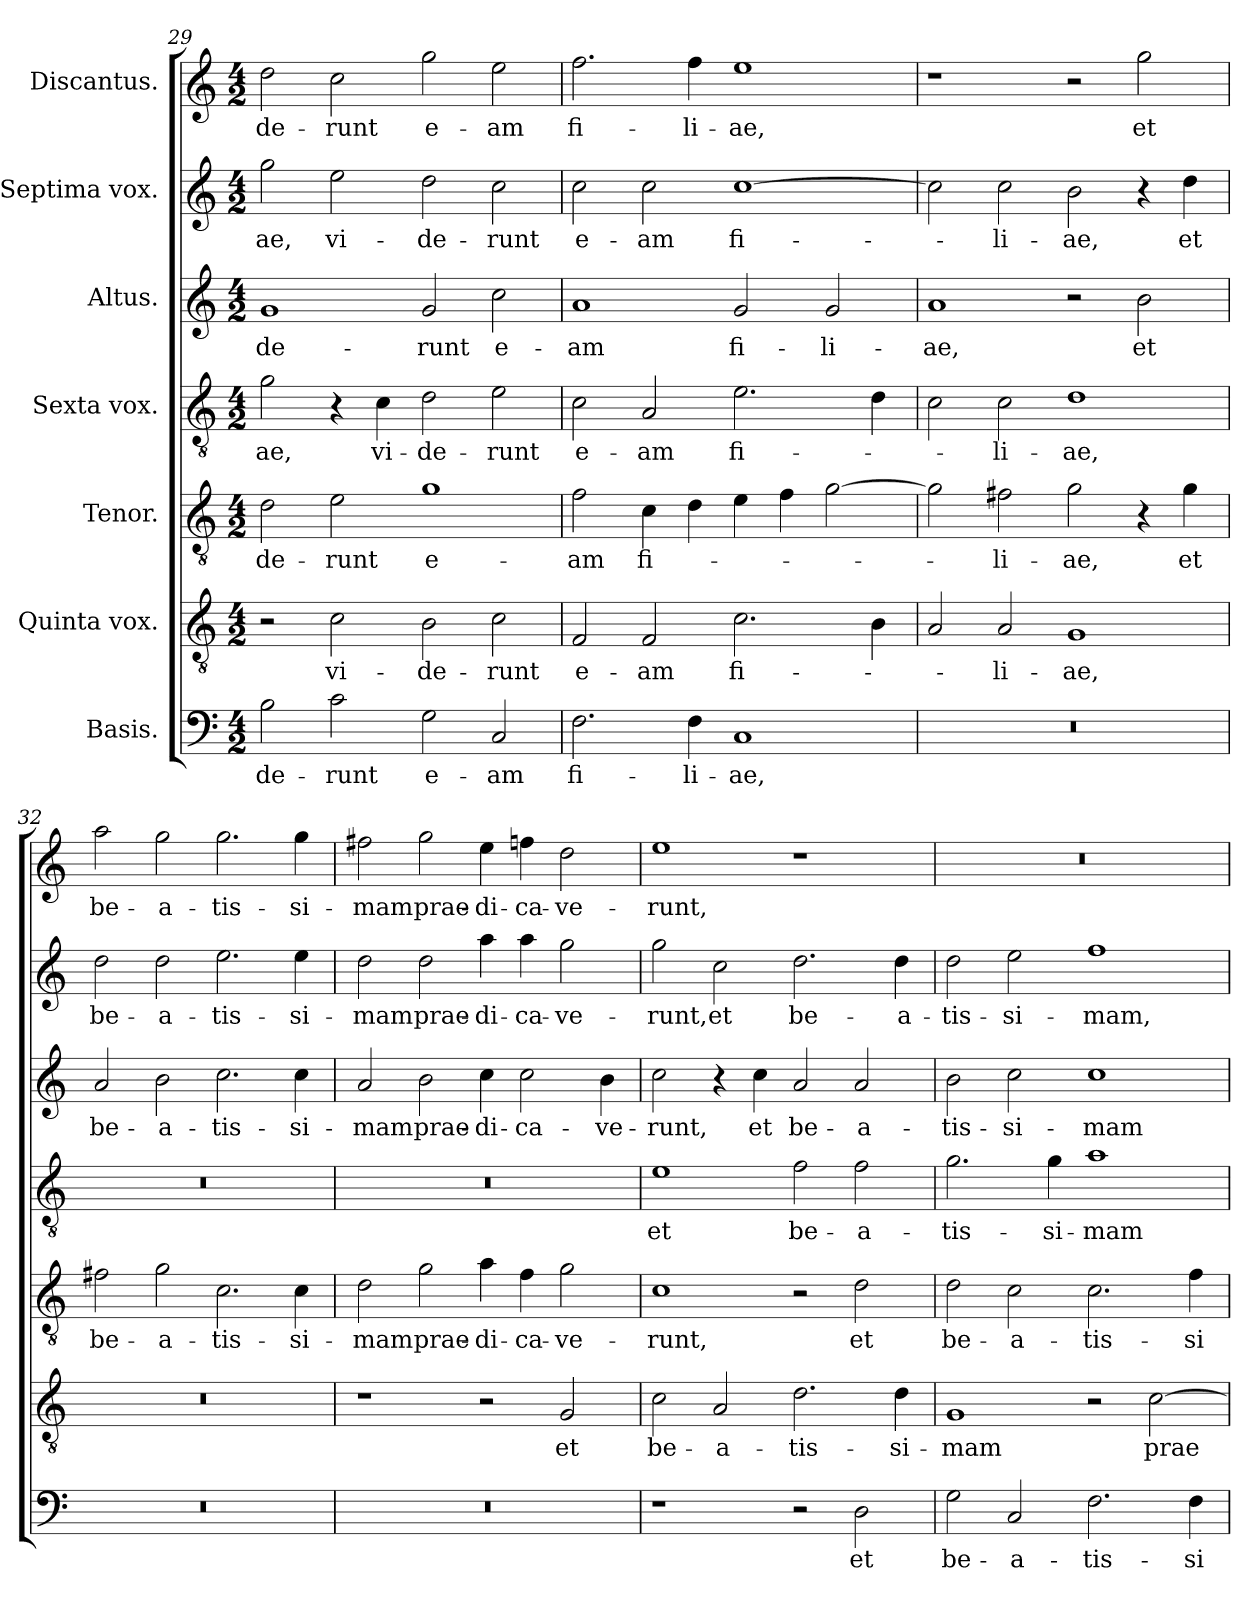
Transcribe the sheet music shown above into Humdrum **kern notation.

**kern	**text	**kern	**text	**kern	**text	**kern	**text	**kern	**text	**kern	**text	**kern	**text
*part7	*part7	*part6	*part6	*part5	*part5	*part4	*part4	*part3	*part3	*part2	*part2	*part1	*part1
*staff7	*staff7	*staff6	*staff6	*staff5	*staff5	*staff4	*staff4	*staff3	*staff3	*staff2	*staff2	*staff1	*staff1
*I"Basis.	*	*I"Quinta vox.	*	*I"Tenor.	*	*I"Sexta vox.	*	*I"Altus.	*	*I"Septima vox.	*	*I"Discantus.	*
*clefF4	*	*clefGv2	*	*clefGv2	*	*clefGv2	*	*clefG2	*	*clefG2	*	*clefG2	*
*k[]	*	*k[]	*	*k[]	*	*k[]	*	*k[]	*	*k[]	*	*k[]	*
*M4/2	*	*M4/2	*	*M4/2	*	*M4/2	*	*M4/2	*	*M4/2	*	*M4/2	*
=29	=29	=29	=29	=29	=29	=29	=29	=29	=29	=29	=29	=29	=29
!	!LO:LY:b	!	!	!	!LO:LY:b	!	!LO:LY:b	!	!LO:LY:b	!	!LO:LY:b	!	!LO:LY:b
2B\	-de-	2r	.	2d\	-de-	2g\	-ae,	1g	-de-	2gg\	-ae,	2dd\	-de-
!	!LO:LY:b	!	!LO:LY:b	!	!LO:LY:b	!	!	!	!	!	!LO:LY:b	!	!LO:LY:b
2c\	-runt	2c\	vi-	2e\	-runt	4r	.	.	.	2ee\	vi-	2cc\	-runt
!	!	!	!	!	!	!	!LO:LY:b	!	!	!	!	!	!
.	.	.	.	.	.	4c\	vi-	.	.	.	.	.	.
!	!LO:LY:b	!	!LO:LY:b	!	!LO:LY:b	!	!LO:LY:b	!	!LO:LY:b	!	!LO:LY:b	!	!LO:LY:b
2G\	e-	2B\	-de-	1g	e-	2d\	-de-	2g/	-runt	2dd\	-de-	2gg\	e-
!	!LO:LY:b	!	!LO:LY:b	!	!	!	!LO:LY:b	!	!LO:LY:b	!	!LO:LY:b	!	!LO:LY:b
2C/	-am	2c\	-runt	.	.	2e\	-runt	2cc\	e-	2cc\	-runt	2ee\	-am
=30	=30	=30	=30	=30	=30	=30	=30	=30	=30	=30	=30	=30	=30
!	!LO:LY:b	!	!LO:LY:b	!	!LO:LY:b	!	!LO:LY:b	!	!LO:LY:b	!	!LO:LY:b	!	!LO:LY:b
2.F\	fi-	2F/	e-	2f\	-am	2c\	e-	1a	-am	2cc\	e-	2.ff\	fi-
!	!	!	!LO:LY:b	!	!LO:LY:b	!	!LO:LY:b	!	!	!	!LO:LY:b	!	!
.	.	2F/	-am	4c\	fi-	2A/	-am	.	.	2cc\	-am	.	.
!	!LO:LY:b	!	!	!	!	!	!	!	!	!	!	!	!LO:LY:b
4F\	-li-	.	.	4d\	.	.	.	.	.	.	.	4ff\	-li-
!	!LO:LY:b	!	!LO:LY:b	!	!	!	!LO:LY:b	!	!LO:LY:b	!	!LO:LY:b	!	!LO:LY:b
1C	-ae,	2.c\	fi-	4e\	.	2.e\	fi-	2g/	fi-	[1cc	fi-	1ee	-ae,
.	.	.	.	4f\	.	.	.	.	.	.	.	.	.
!	!	!	!	!	!	!	!	!	!LO:LY:b	!	!	!	!
.	.	.	.	[2g\	.	.	.	2g/	-li-	.	.	.	.
.	.	4B\	.	.	.	4d\	.	.	.	.	.	.	.
=31	=31	=31	=31	=31	=31	=31	=31	=31	=31	=31	=31	=31	=31
!	!	!	!	!	!	!	!	!	!LO:LY:b	!	!	!	!
0r	.	2A/	.	2g\]	.	2c\	.	1a	-ae,	2cc\]	.	1r	.
!	!	!	!LO:LY:b	!	!LO:LY:b	!	!LO:LY:b	!	!	!	!LO:LY:b	!	!
.	.	2A/	-li-	2f#X\	-li-	2c\	-li-	.	.	2cc\	-li-	.	.
!	!	!	!LO:LY:b	!	!LO:LY:b	!	!LO:LY:b	!	!	!	!LO:LY:b	!	!
.	.	1G	-ae,	2g\	-ae,	1d	-ae,	2r	.	2b\	-ae,	2r	.
!	!	!	!	!	!	!	!	!	!LO:LY:b	!	!	!	!LO:LY:b
.	.	.	.	4r	.	.	.	2b\	et	4r	.	2gg\	et
!	!	!	!	!	!LO:LY:b	!	!	!	!	!	!LO:LY:b	!	!
.	.	.	.	4g\	et	.	.	.	.	4dd\	et	.	.
!!LO:LB:g=z
=32	=32	=32	=32	=32	=32	=32	=32	=32	=32	=32	=32	=32	=32
!	!	!	!	!	!LO:LY:b	!	!	!	!LO:LY:b	!	!LO:LY:b	!	!LO:LY:b
0r	.	0r	.	2f#X\	be-	0r	.	2a/	be-	2dd\	be-	2aa\	be-
!	!	!	!	!	!LO:LY:b	!	!	!	!LO:LY:b	!	!LO:LY:b	!	!LO:LY:b
.	.	.	.	2g\	-a-	.	.	2b\	-a-	2dd\	-a-	2gg\	-a-
!	!	!	!	!	!LO:LY:b	!	!	!	!LO:LY:b	!	!LO:LY:b	!	!LO:LY:b
.	.	.	.	2.c\	-tis-	.	.	2.cc\	-tis-	2.ee\	-tis-	2.gg\	-tis-
!	!	!	!	!	!LO:LY:b	!	!	!	!LO:LY:b	!	!LO:LY:b	!	!LO:LY:b
.	.	.	.	4c\	-si-	.	.	4cc\	-si-	4ee\	-si-	4gg\	-si-
=33	=33	=33	=33	=33	=33	=33	=33	=33	=33	=33	=33	=33	=33
!	!	!	!	!	!LO:LY:b	!	!	!	!LO:LY:b	!	!LO:LY:b	!	!LO:LY:b
0r	.	1r	.	2d\	-mam	0r	.	2a/	-mam	2dd\	-mam	2ff#X\	-mam
!	!	!	!	!	!LO:LY:b	!	!	!	!LO:LY:b	!	!LO:LY:b	!	!LO:LY:b
.	.	.	.	2g\	prae-	.	.	2b\	prae-	2dd\	prae-	2gg\	prae-
!	!	!	!	!	!LO:LY:b	!	!	!	!LO:LY:b	!	!LO:LY:b	!	!LO:LY:b
.	.	2r	.	4a\	-di-	.	.	4cc\	-di-	4aa\	-di-	4ee\	-di-
!	!	!	!	!	!LO:LY:b	!	!	!	!LO:LY:b	!	!LO:LY:b	!	!LO:LY:b
.	.	.	.	4f\	-ca-	.	.	2cc\	-ca-	4aa\	-ca-	4ffn\	-ca-
!	!	!	!LO:LY:b	!	!LO:LY:b	!	!	!	!	!	!LO:LY:b	!	!LO:LY:b
.	.	2G/	et	2g\	-ve-	.	.	.	.	2gg\	-ve-	2dd\	-ve-
!	!	!	!	!	!	!	!	!	!LO:LY:b	!	!	!	!
.	.	.	.	.	.	.	.	4b\	-ve-	.	.	.	.
=34	=34	=34	=34	=34	=34	=34	=34	=34	=34	=34	=34	=34	=34
!	!	!	!LO:LY:b	!	!LO:LY:b	!	!LO:LY:b	!	!LO:LY:b	!	!LO:LY:b	!	!LO:LY:b
1r	.	2c\	be-	1c	-runt,	1e	et	2cc\	-runt,	2gg\	-runt,	1ee	-runt,
!	!	!	!LO:LY:b	!	!	!	!	!	!	!	!LO:LY:b	!	!
.	.	2A/	-a-	.	.	.	.	4r	.	2cc\	et	.	.
!	!	!	!	!	!	!	!	!	!LO:LY:b	!	!	!	!
.	.	.	.	.	.	.	.	4cc\	et	.	.	.	.
!	!	!	!LO:LY:b	!	!	!	!LO:LY:b	!	!LO:LY:b	!	!LO:LY:b	!	!
2r	.	2.d\	-tis-	2r	.	2f\	be-	2a/	be-	2.dd\	be-	1r	.
!	!LO:LY:b	!	!	!	!LO:LY:b	!	!LO:LY:b	!	!LO:LY:b	!	!	!	!
2D\	et	.	.	2d\	et	2f\	-a-	2a/	-a-	.	.	.	.
!	!	!	!LO:LY:b	!	!	!	!	!	!	!	!LO:LY:b	!	!
.	.	4d\	-si-	.	.	.	.	.	.	4dd\	-a-	.	.
=35	=35	=35	=35	=35	=35	=35	=35	=35	=35	=35	=35	=35	=35
!	!LO:LY:b	!	!LO:LY:b	!	!LO:LY:b	!	!LO:LY:b	!	!LO:LY:b	!	!LO:LY:b	!	!
2G\	be-	1G	-mam	2d\	be-	2.g\	-tis-	2b\	-tis-	2dd\	-tis-	0r	.
!	!LO:LY:b	!	!	!	!LO:LY:b	!	!	!	!LO:LY:b	!	!LO:LY:b	!	!
2C/	-a-	.	.	2c\	-a-	.	.	2cc\	-si-	2ee\	-si-	.	.
!	!	!	!	!	!	!	!LO:LY:b	!	!	!	!	!	!
.	.	.	.	.	.	4g\	-si-	.	.	.	.	.	.
!	!LO:LY:b	!	!	!	!LO:LY:b	!	!LO:LY:b	!	!LO:LY:b	!	!LO:LY:b	!	!
2.F\	-tis-	2r	.	2.c\	-tis-	1a	-mam	1cc	-mam	1ff	-mam,	.	.
!	!	!	!LO:LY:b	!	!	!	!	!	!	!	!	!	!
.	.	[2c\	prae-	.	.	.	.	.	.	.	.	.	.
!	!LO:LY:b	!	!	!	!LO:LY:b	!	!	!	!	!	!	!	!
4F\	-si-	.	.	4f\	-si-	.	.	.	.	.	.	.	.
=	=	=	=	=	=	=	=	=	=	=	=	=	=
*-	*-	*-	*-	*-	*-	*-	*-	*-	*-	*-	*-	*-	*-
